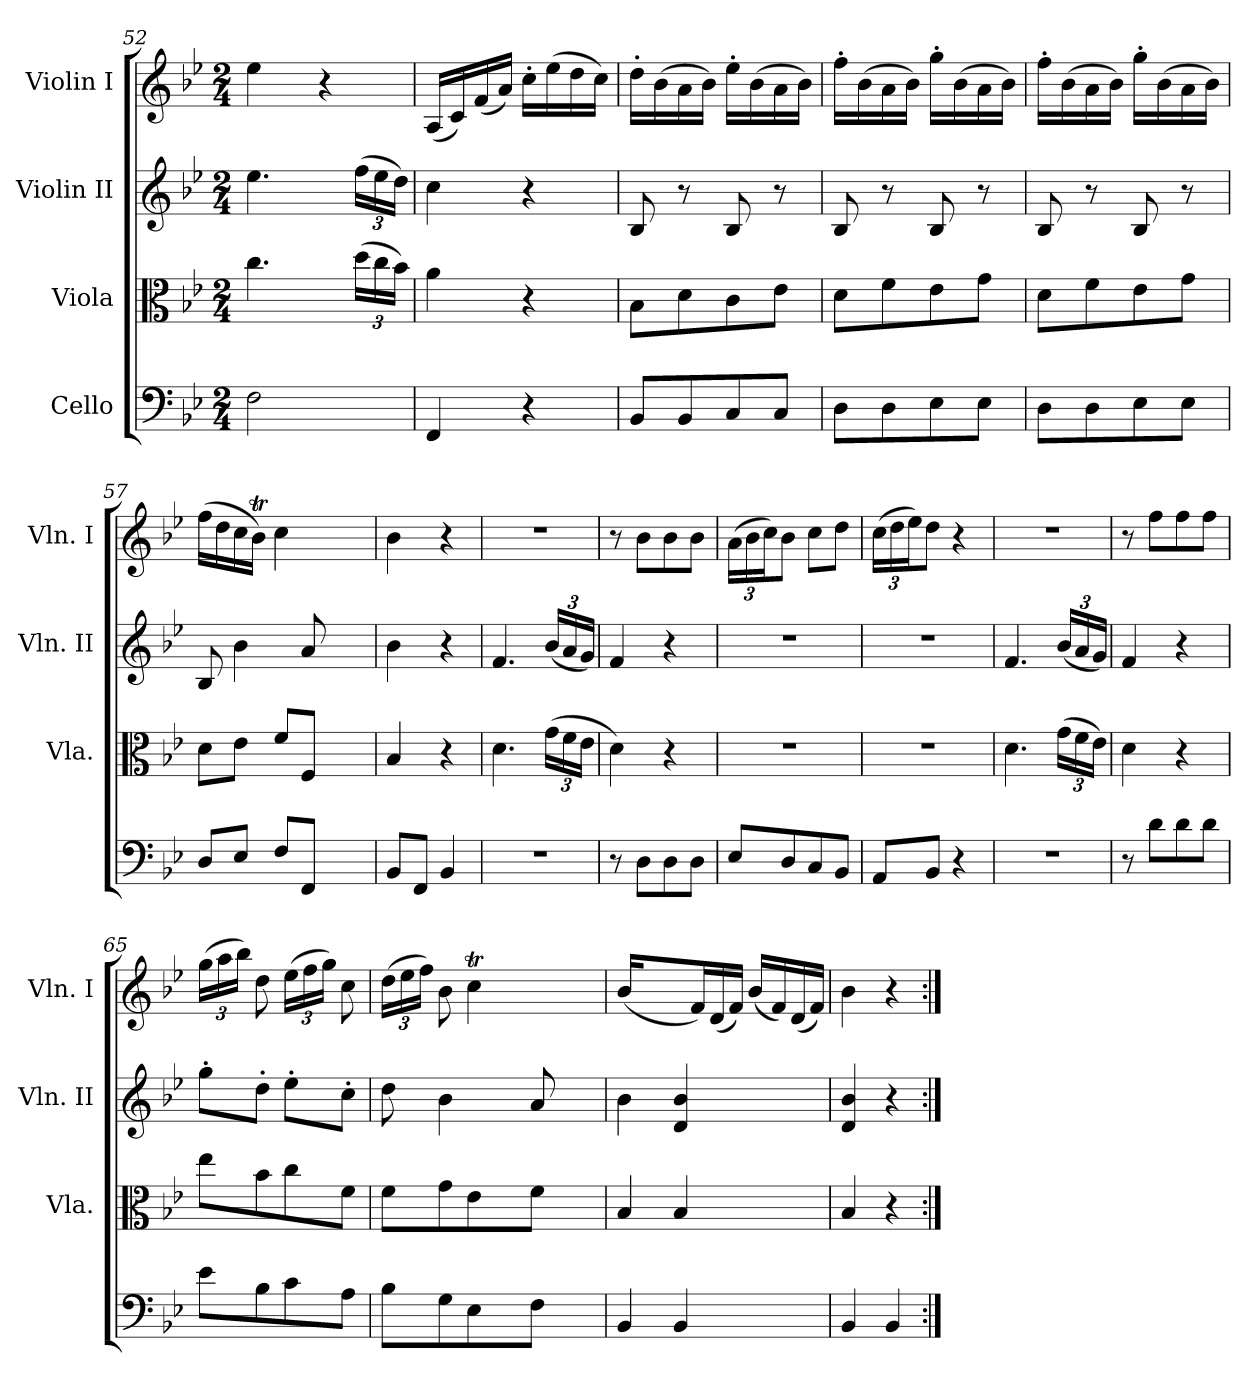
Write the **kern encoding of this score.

**kern	**kern	**kern	**kern
*part4	*part3	*part2	*part1
*staff4	*staff3	*staff2	*staff1
*I"Cello	*I"Viola	*I"Violin II	*I"Violin I
*	*I'Vla.	*I'Vln. II	*I'Vln. I
*clefF4	*clefC3	*clefG2	*clefG2
*k[b-e-]	*k[b-e-]	*k[b-e-]	*k[b-e-]
*B-:	*B-:	*B-:	*B-:
*M2/4	*M2/4	*M2/4	*M2/4
=52	=52	=52	=52
*^	*	*	*
2F\	8F\Lyy	4.cc\	4.ee-\	4ee-\
.	8F\yy	.	.	.
.	8F\yy	.	.	4r
.	8F\Jyy	(>24dd\LL	(>24ff\LL	.
.	.	24cc\	24ee-\	.
.	.	24b-\JJ)	24dd\JJ)	.
*v	*v	*	*	*
=53	=53	=53	=53
4FF/	4a\	4cc\	(<16A/LL
.	.	.	16c/)
.	.	.	(<16f/
.	.	.	16a/JJ)
4r	4r	4r	16cc'>\LL
.	.	.	(>16ee-\
.	.	.	16dd\
.	.	.	16cc\JJ)
=54	=54	=54	=54
8BB-/L	8B-\L	8B-/	16dd'>\LL
.	.	.	(>16b-\
8BB-/	8d\	8r	16a\
.	.	.	16b-\JJ)
8C/	8c\	8B-/	16ee-'>\LL
.	.	.	(>16b-\
8C/J	8e-\J	8r	16a\
.	.	.	16b-\JJ)
!!LO:LB:g=z
=55	=55	=55	=55
8D\L	8d\L	8B-/	16ff'>\LL
.	.	.	(>16b-\
8D\	8f\	8r	16a\
.	.	.	16b-\JJ)
8E-\	8e-\	8B-/	16gg'>\LL
.	.	.	(>16b-\
8E-\J	8g\J	8r	16a\
.	.	.	16b-\JJ)
=56	=56	=56	=56
8D\L	8d\L	8B-/	16ff'>\LL
.	.	.	(>16b-\
8D\	8f\	8r	16a\
.	.	.	16b-\JJ)
8E-\	8e-\	8B-/	16gg'>\LL
.	.	.	(>16b-\
8E-\J	8g\J	8r	16a\
.	.	.	16b-\JJ)
=57	=57	=57	=57
*	*	*	*^
8D/L	8d\L	8B-/	(>16ff\LL	8.ryy
.	.	.	16dd\	.
8E-/J	8e-\J	4b-\	16cc\	.
.	.	.	16b-T\JJ)	24b-\yy
.	.	.	.	4ryy
8F/L	8f/L	.	4cc\	.
8FF/J	8F/J	8a/	.	.
.	.	.	.	48ryy
4ryy	4ryy	4ryy	4ryy	4ryy
*	*	*	*v	*v
=58	=58	=58	=58
8BB-/L	4B-/	4b-\	4b-\
8FF/J	.	.	.
4BB-/	4r	4r	4r
=59	=59	=59	=59
2r	4.d\	4.f/	2r
.	(>24g\LL	(<24b-/LL	.
.	24f\	24a/	.
.	24e-\JJ	24g/JJ)	.
=60	=60	=60	=60
8r	4d\)	4f/	8r
8D\L	.	.	8b-\L
8D\	4r	4r	8b-\
8D\J	.	.	8b-\J
!!LO:LB:g=z
=61	=61	=61	=61
8E-/L	2r	2r	(>24a\LL
.	.	.	24b-\
.	.	.	24cc\J)
8D/	.	.	8b-\J
8C/	.	.	8cc\L
8BB-/J	.	.	8dd\J
=62	=62	=62	=62
8AA/L	2r	2r	(>24cc\LL
.	.	.	24dd\
.	.	.	24ee-\J)
8BB-/J	.	.	8dd\J
4r	.	.	4r
=63	=63	=63	=63
2r	4.d\	4.f/	2r
.	(24g\LL	(<24b-/LL	.
.	24f\	24a/	.
.	24e-\JJ)	24g/JJ)	.
=64	=64	=64	=64
8r	4d\	4f/	8r
8d\L	.	.	8ff\L
8d\	4r	4r	8ff\
8d\J	.	.	8ff\J
=65	=65	=65	=65
8e-\L	8ee-\L	8gg'>\L	(>24gg\LL
.	.	.	24aa\
.	.	.	24bb-\JJ)
8B-\	8b-\	8dd'>\J	8dd\
8c\	8cc\	8ee-'>\L	(>24ee-\LL
.	.	.	24ff\
.	.	.	24gg\JJ)
8A\J	8f\J	8cc'>\J	8cc\
=66	=66	=66	=66
*	*	*	*^
8B-\L	8f\L	8dd\	(>24dd\LL	4ryy
.	.	.	24ee-\	.
.	.	.	24ff\JJ)	.
8G\	8g\	4b-\	8b-\	.
8E-\	8e-\	.	4ccT\	96%5cc\yy
.	.	.	.	32dd\LLLyy
.	.	.	.	32cc\yy
.	.	.	.	32dd\yy
8F\J	8f\J	8a/	.	.
.	.	.	.	32cc\yy
.	.	.	.	32dd\yy
.	.	.	.	32cc\JJJyy
.	.	.	.	96ryy
96ryy	96ryy	96ryy	96ryy	96ryy
*	*	*	*v	*v
!!LO:LB:g=z
=67	=67	=67	=67
4BB-/	4B-/	4b-\	(<16b-/LL
.	.	.	96%23ryy
4BB-/	4B-/	4d/ 4b-/	.
.	.	.	16f/)
.	.	.	(<16d/
.	.	.	16f/JJ)
.	.	.	(<16b-/LL
96%23ryy	96%23ryy	96%23ryy	.
.	.	.	16f/)
.	.	.	(<16d/
.	.	.	16f/JJ)
=68	=68	=68	=68
4BB-/	4B-/	4d/ 4b-/	4b-\
4BB-/	4r	4r	4r
=:|!	=:|!	=:|!	=:|!
*-	*-	*-	*-
